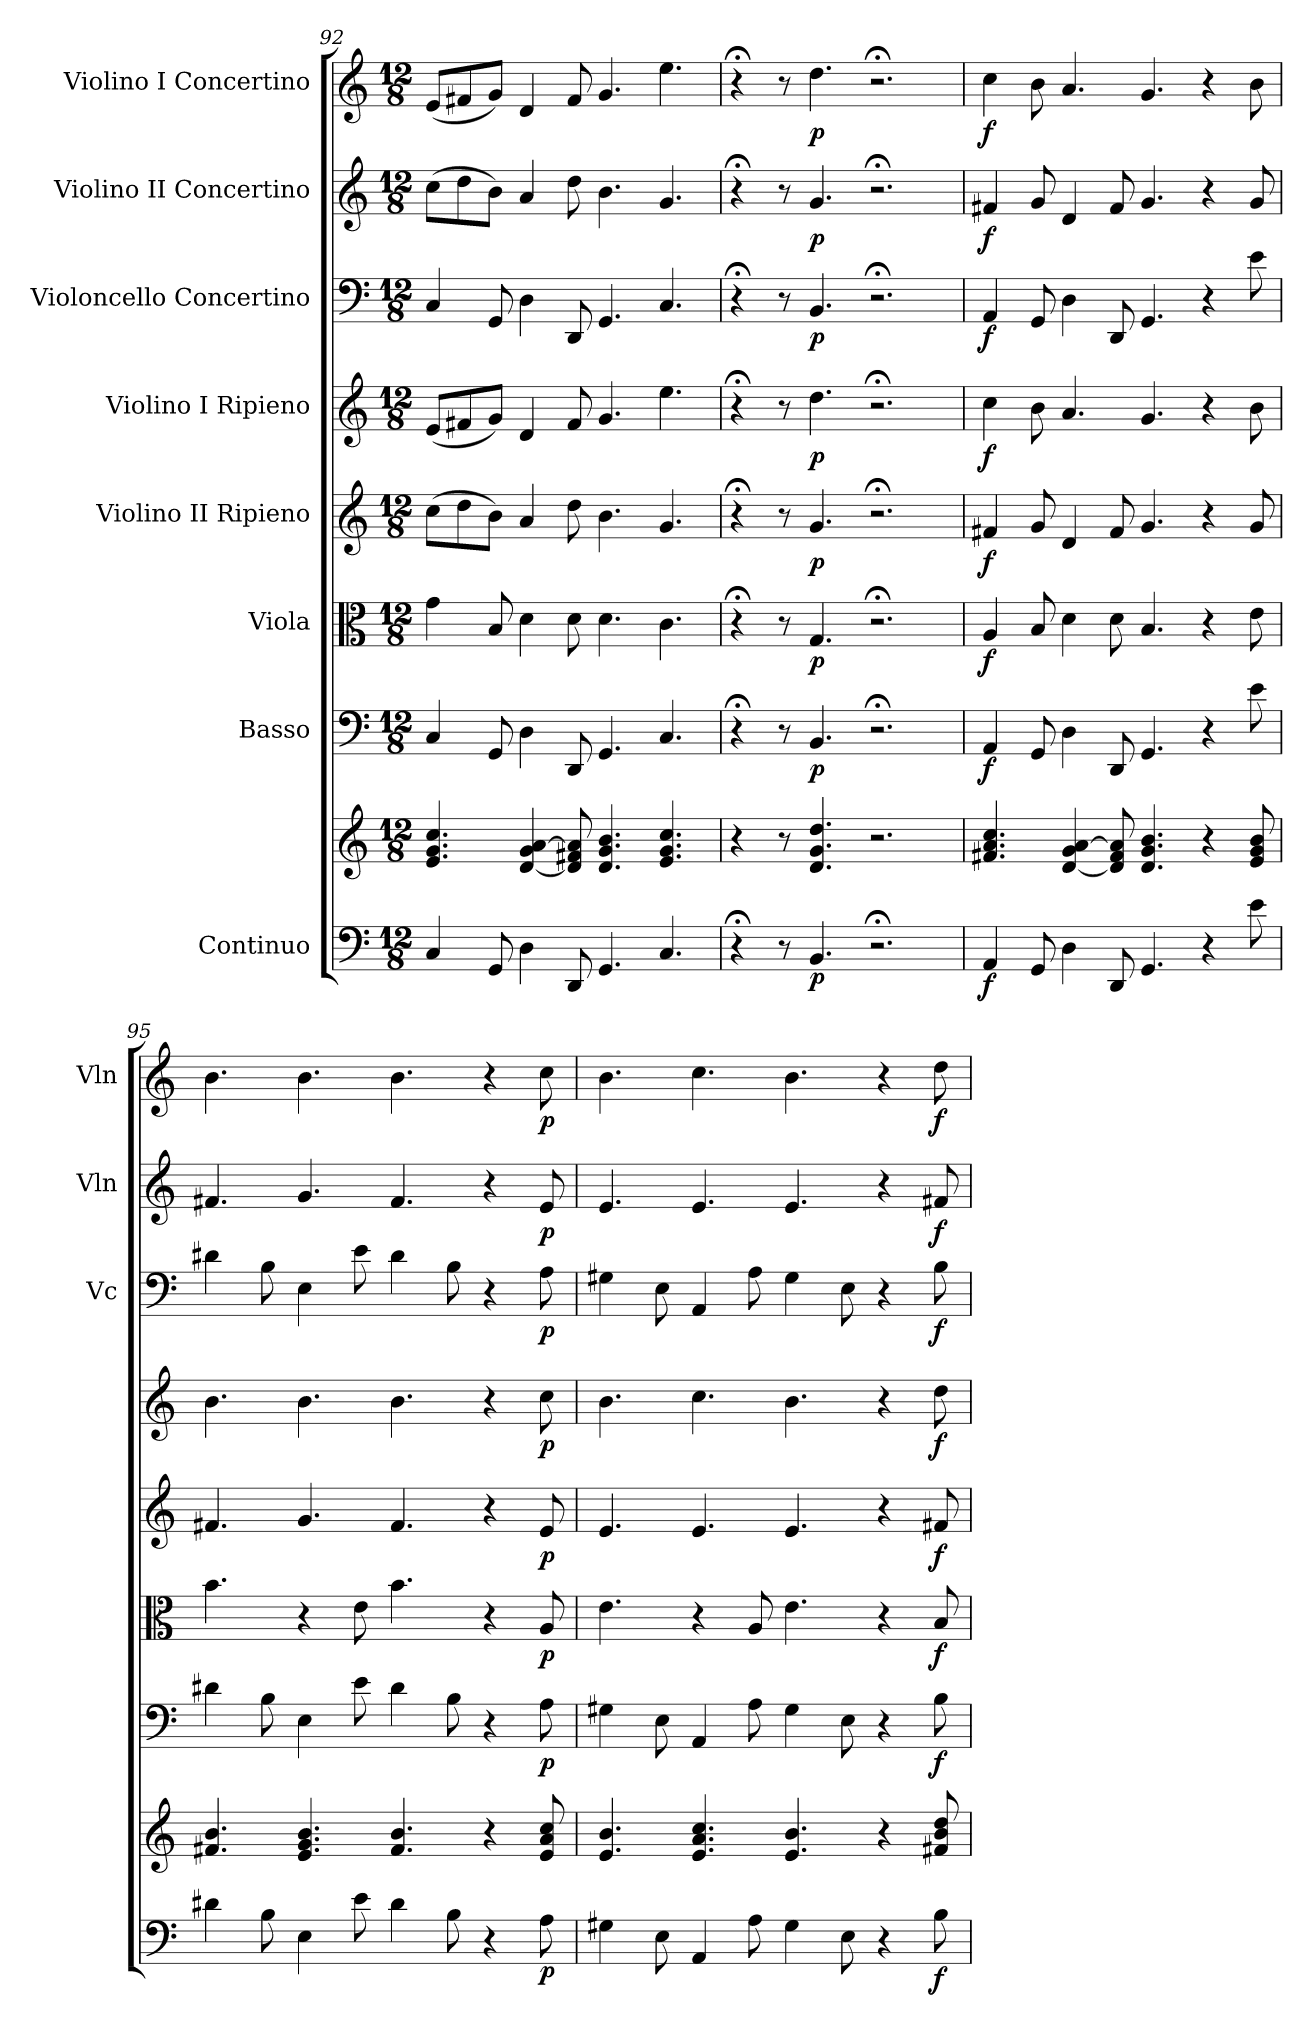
**kern	**kern	**dynam	**kern	**dynam	**kern	**dynam	**kern	**dynam	**kern	**dynam	**kern	**dynam	**kern	**dynam	**kern	**dynam
*part8	*part8	*part8	*part7	*part7	*part6	*part6	*part5	*part5	*part4	*part4	*part3	*part3	*part2	*part2	*part1	*part1
*staff9	*staff8	*staff8/9	*staff7	*staff7	*staff6	*staff6	*staff5	*staff5	*staff4	*staff4	*staff3	*staff3	*staff2	*staff2	*staff1	*staff1
*I"Continuo	*	*	*I"Basso	*	*I"Viola	*	*I"Violino II Ripieno	*	*I"Violino I Ripieno	*	*I"Violoncello Concertino	*	*I"Violino II Concertino	*	*I"Violino I Concertino	*
*	*	*	*	*	*	*	*	*	*	*	*I'Vc	*	*I'Vln	*	*I'Vln	*
!!LO:LB:g=z
*clefF4	*clefG2	*	*clefF4	*	*clefC3	*	*clefG2	*	*clefG2	*	*clefF4	*	*clefG2	*	*clefG2	*
*k[]	*k[]	*	*k[]	*	*k[]	*	*k[]	*	*k[]	*	*k[]	*	*k[]	*	*k[]	*
*M12/8	*M12/8	*	*M12/8	*	*M12/8	*	*M12/8	*	*M12/8	*	*M12/8	*	*M12/8	*	*M12/8	*
=92	=92	=92	=92	=92	=92	=92	=92	=92	=92	=92	=92	=92	=92	=92	=92	=92
4C/	4.e/ 4.g/ 4.cc/	.	4C/	.	4g\	.	(>8cc\L	.	(<8e/L	.	4C/	.	(>8cc\L	.	(<8e/L	.
.	.	.	.	.	.	.	8dd\	.	8f#X/	.	.	.	8dd\	.	8f#X/	.
8GG/	.	.	8GG/	.	8B/	.	8b\J)	.	8g/J)	.	8GG/	.	8b\J)	.	8g/J)	.
4D\	[4d/ 4g/ [4a/	.	4D\	.	4d\	.	4a/	.	4d/	.	4D\	.	4a/	.	4d/	.
8DD/	8d/] 8f#X/ 8a/]	.	8DD/	.	8d\	.	8dd\	.	8f#/	.	8DD/	.	8dd\	.	8f#/	.
4.GG/	4.d/ 4.g/ 4.b/	.	4.GG/	.	4.d\	.	4.b\	.	4.g/	.	4.GG/	.	4.b\	.	4.g/	.
4.C/	4.e/ 4.g/ 4.cc/	.	4.C/	.	4.c\	.	4.g/	.	4.ee\	.	4.C/	.	4.g/	.	4.ee\	.
=93	=93	=93	=93	=93	=93	=93	=93	=93	=93	=93	=93	=93	=93	=93	=93	=93
4r;<	4r	.	4r;<	.	4r;<	.	4r;<	.	4r;<	.	4r;<	.	4r;<	.	4r;<	.
8r	8r	.	8r	.	8r	.	8r	.	8r	.	8r	.	8r	.	8r	.
!	!	!LO:DY:b=2	!	!LO:DY:b	!	!LO:DY:b	!	!LO:DY:b	!	!LO:DY:b	!	!LO:DY:b	!	!LO:DY:b	!	!LO:DY:b
4.BB/	4.d/ 4.g/ 4.dd/	p	4.BB/	p	4.G/	p	4.g/	p	4.dd\	p	4.BB/	p	4.g/	p	4.dd\	p
2.r;<	2.r	.	2.r;<	.	2.r;<	.	2.r;<	.	2.r;<	.	2.r;<	.	2.r;<	.	2.r;<	.
=94	=94	=94	=94	=94	=94	=94	=94	=94	=94	=94	=94	=94	=94	=94	=94	=94
!	!	!LO:DY:b=2	!	!LO:DY:b	!	!LO:DY:b	!	!LO:DY:b	!	!LO:DY:b	!	!LO:DY:b	!	!LO:DY:b	!	!LO:DY:b
4AA/	4.f#X/ 4.a/ 4.cc/	f	4AA/	f	4A/	f	4f#X/	f	4cc\	f	4AA/	f	4f#X/	f	4cc\	f
8GG/	.	.	8GG/	.	8B/	.	8g/	.	8b\	.	8GG/	.	8g/	.	8b\	.
4D\	[4d/ 4g/ [4a/	.	4D\	.	4d\	.	4d/	.	4.a/	.	4D\	.	4d/	.	4.a/	.
8DD/	8d/] 8f#/ 8a/]	.	8DD/	.	8d\	.	8f#/	.	.	.	8DD/	.	8f#/	.	.	.
4.GG/	4.d/ 4.g/ 4.b/	.	4.GG/	.	4.B/	.	4.g/	.	4.g/	.	4.GG/	.	4.g/	.	4.g/	.
4r	4r	.	4r	.	4r	.	4r	.	4r	.	4r	.	4r	.	4r	.
8e\	8e/ 8g/ 8b/	.	8e\	.	8e\	.	8g/	.	8b\	.	8e\	.	8g/	.	8b\	.
=95	=95	=95	=95	=95	=95	=95	=95	=95	=95	=95	=95	=95	=95	=95	=95	=95
4d#X\	4.f#X/ 4.b/	.	4d#X\	.	4.b\	.	4.f#X/	.	4.b\	.	4d#X\	.	4.f#X/	.	4.b\	.
8B\	.	.	8B\	.	.	.	.	.	.	.	8B\	.	.	.	.	.
4E\	4.e/ 4.g/ 4.b/	.	4E\	.	4r	.	4.g/	.	4.b\	.	4E\	.	4.g/	.	4.b\	.
8e\	.	.	8e\	.	8e\	.	.	.	.	.	8e\	.	.	.	.	.
4d#\	4.f#/ 4.b/	.	4d#\	.	4.b\	.	4.f#/	.	4.b\	.	4d#\	.	4.f#/	.	4.b\	.
8B\	.	.	8B\	.	.	.	.	.	.	.	8B\	.	.	.	.	.
4r	4r	.	4r	.	4r	.	4r	.	4r	.	4r	.	4r	.	4r	.
!	!	!LO:DY:b=2	!	!LO:DY:b	!	!LO:DY:b	!	!LO:DY:b	!	!LO:DY:b	!	!LO:DY:b	!	!LO:DY:b	!	!LO:DY:b
8A\	8e/ 8a/ 8cc/	p	8A\	p	8A/	p	8e/	p	8cc\	p	8A\	p	8e/	p	8cc\	p
=96	=96	=96	=96	=96	=96	=96	=96	=96	=96	=96	=96	=96	=96	=96	=96	=96
4G#X\	4.e/ 4.b/	.	4G#X\	.	4.e\	.	4.e/	.	4.b\	.	4G#X\	.	4.e/	.	4.b\	.
8E\	.	.	8E\	.	.	.	.	.	.	.	8E\	.	.	.	.	.
4AA/	4.e/ 4.a/ 4.cc/	.	4AA/	.	4r	.	4.e/	.	4.cc\	.	4AA/	.	4.e/	.	4.cc\	.
8A\	.	.	8A\	.	8A/	.	.	.	.	.	8A\	.	.	.	.	.
4G#\	4.e/ 4.b/	.	4G#\	.	4.e\	.	4.e/	.	4.b\	.	4G#\	.	4.e/	.	4.b\	.
8E\	.	.	8E\	.	.	.	.	.	.	.	8E\	.	.	.	.	.
4r	4r	.	4r	.	4r	.	4r	.	4r	.	4r	.	4r	.	4r	.
!	!	!LO:DY:b=2	!	!LO:DY:b	!	!LO:DY:b	!	!LO:DY:b	!	!LO:DY:b	!	!LO:DY:b	!	!LO:DY:b	!	!LO:DY:b
8B\	8f#X/ 8b/ 8dd/	f	8B\	f	8B/	f	8f#X/	f	8dd\	f	8B\	f	8f#X/	f	8dd\	f
=	=	=	=	=	=	=	=	=	=	=	=	=	=	=	=	=
*-	*-	*-	*-	*-	*-	*-	*-	*-	*-	*-	*-	*-	*-	*-	*-	*-
